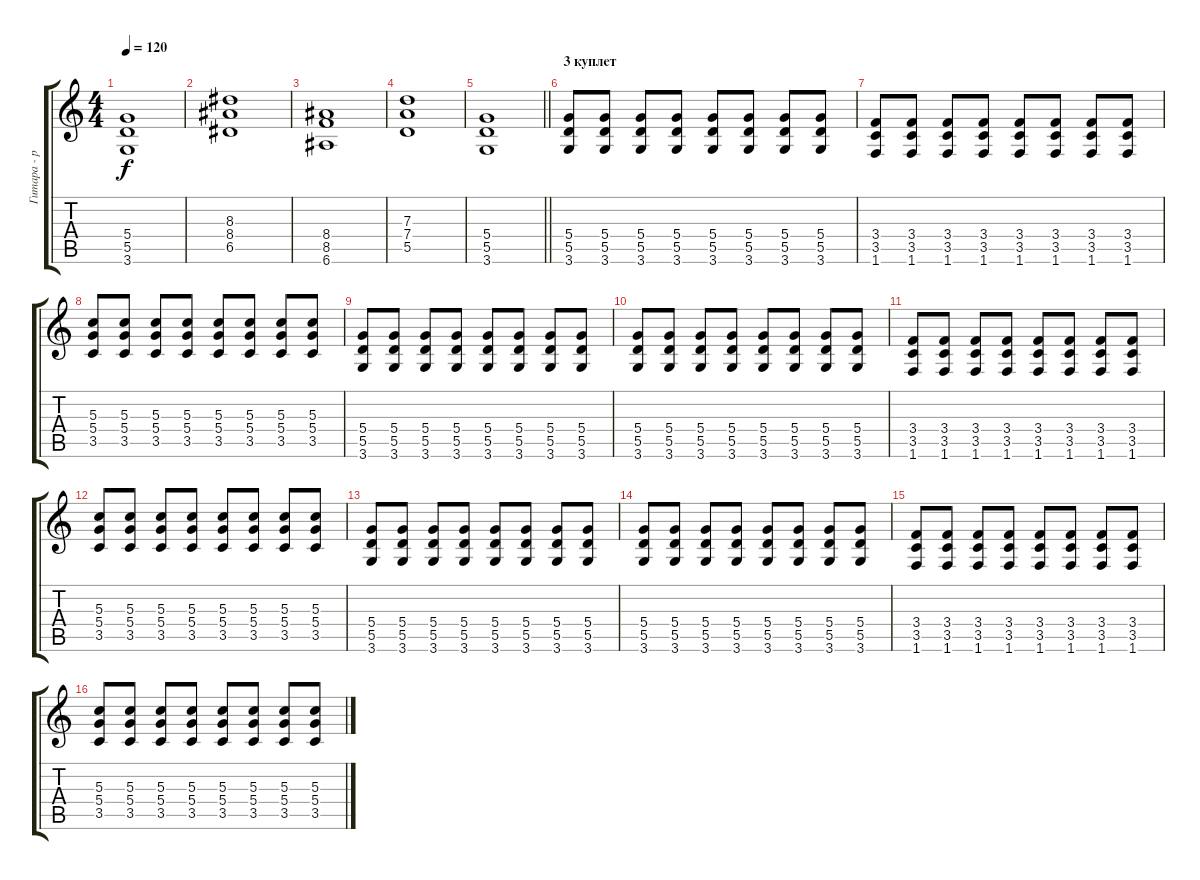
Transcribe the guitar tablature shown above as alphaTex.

\track ("Гитара - ритм" "Гитара - р") {instrument overdrivenguitar}
\staff {score tabs}
\tuning (E4 B3 G3 D3 A2 E2) {hide}
\ts (4 4)
\tempo 120
\clef g2
\ks c
(5.4 5.5 3.6).1{dy f} |
(8.3 8.4 6.5).1 |
(8.4 8.5 6.6).1 |
(7.3 7.4 5.5).1 |
\barLineRight lightlight
(5.4 5.5 3.6).1 |
\section ("" "3 куплет")
(5.4 5.5 3.6).8 (5.4 5.5 3.6).8 (5.4 5.5 3.6).8 (5.4 5.5 3.6).8 (5.4 5.5 3.6).8 (5.4 5.5 3.6).8 (5.4 5.5 3.6).8 (5.4 5.5 3.6).8 |
(3.4 3.5 1.6).8 (3.4 3.5 1.6).8 (3.4 3.5 1.6).8 (3.4 3.5 1.6).8 (3.4 3.5 1.6).8 (3.4 3.5 1.6).8 (3.4 3.5 1.6).8 (3.4 3.5 1.6).8 |
(5.3 5.4 3.5).8 (5.3 5.4 3.5).8 (5.3 5.4 3.5).8 (5.3 5.4 3.5).8 (5.3 5.4 3.5).8 (5.3 5.4 3.5).8 (5.3 5.4 3.5).8 (5.3 5.4 3.5).8 |
(5.4 5.5 3.6).8 (5.4 5.5 3.6).8 (5.4 5.5 3.6).8 (5.4 5.5 3.6).8 (5.4 5.5 3.6).8 (5.4 5.5 3.6).8 (5.4 5.5 3.6).8 (5.4 5.5 3.6).8 |
(5.4 5.5 3.6).8 (5.4 5.5 3.6).8 (5.4 5.5 3.6).8 (5.4 5.5 3.6).8 (5.4 5.5 3.6).8 (5.4 5.5 3.6).8 (5.4 5.5 3.6).8 (5.4 5.5 3.6).8 |
(3.4 3.5 1.6).8 (3.4 3.5 1.6).8 (3.4 3.5 1.6).8 (3.4 3.5 1.6).8 (3.4 3.5 1.6).8 (3.4 3.5 1.6).8 (3.4 3.5 1.6).8 (3.4 3.5 1.6).8 |
(5.3 5.4 3.5).8 (5.3 5.4 3.5).8 (5.3 5.4 3.5).8 (5.3 5.4 3.5).8 (5.3 5.4 3.5).8 (5.3 5.4 3.5).8 (5.3 5.4 3.5).8 (5.3 5.4 3.5).8 |
(5.4 5.5 3.6).8 (5.4 5.5 3.6).8 (5.4 5.5 3.6).8 (5.4 5.5 3.6).8 (5.4 5.5 3.6).8 (5.4 5.5 3.6).8 (5.4 5.5 3.6).8 (5.4 5.5 3.6).8 |
(5.4 5.5 3.6).8 (5.4 5.5 3.6).8 (5.4 5.5 3.6).8 (5.4 5.5 3.6).8 (5.4 5.5 3.6).8 (5.4 5.5 3.6).8 (5.4 5.5 3.6).8 (5.4 5.5 3.6).8 |
(3.4 3.5 1.6).8 (3.4 3.5 1.6).8 (3.4 3.5 1.6).8 (3.4 3.5 1.6).8 (3.4 3.5 1.6).8 (3.4 3.5 1.6).8 (3.4 3.5 1.6).8 (3.4 3.5 1.6).8 |
(5.3 5.4 3.5).8 (5.3 5.4 3.5).8 (5.3 5.4 3.5).8 (5.3 5.4 3.5).8 (5.3 5.4 3.5).8 (5.3 5.4 3.5).8 (5.3 5.4 3.5).8 (5.3 5.4 3.5).8
